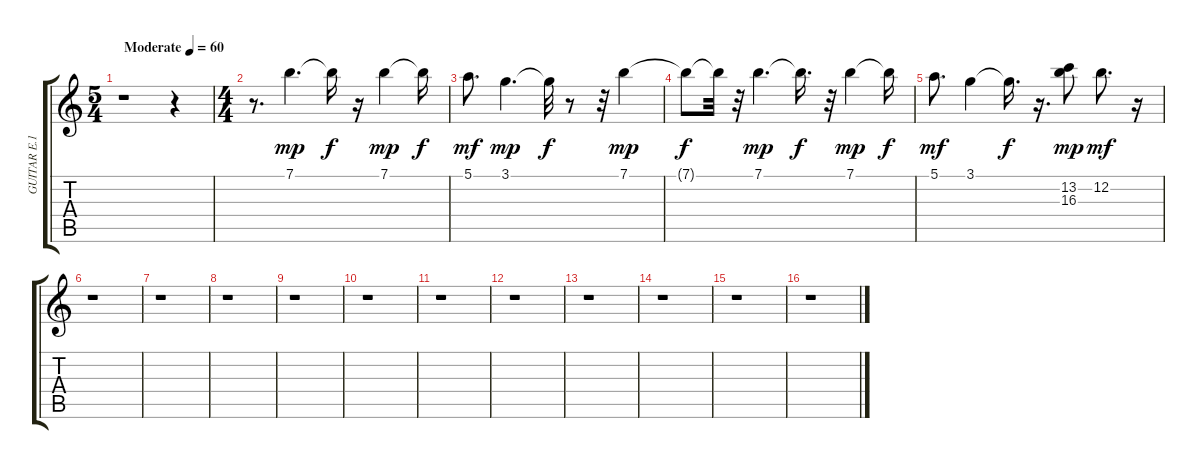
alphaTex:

\track ("GUITAR E.1          " "GUITAR E.1") {instrument overdrivenguitar}
\staff {score tabs}
\tuning (E4 B3 G3 D3 A2 E2) {hide}
\ts (5 4)
\tempo (60 "Moderate")
\clef g2
\ks c
r.1{dy mp instrument overdrivenguitar} r.4 |
\ts (4 4)
r.8{d} 7.1.4{d} 7.1{t}.16{dy f} r.16 7.1.4{dy mp} 7.1{t}.16{dy f} |
5.1.8{d dy mf} 3.1.4{d dy mp} 3.1{t}.32{dy f} r.8 r.32 7.1.4{dy mp} |
7.1{t}.8{dy f} 7.1{t}.32 r.32 7.1.4{d dy mp} 7.1{t}.16{d dy f} r.32 7.1.4{dy mp} 7.1{t}.16{dy f} |
5.1.8{d dy mf} 3.1.4 3.1{t}.16{d dy f} r.16{d} (13.2 16.3).8{dy mp} 12.2.8{d dy mf} r.16 |
r.1 |
r.1 |
r.1 |
r.1 |
r.1 |
r.1 |
r.1 |
r.1 |
r.1 |
r.1 |
r.1
